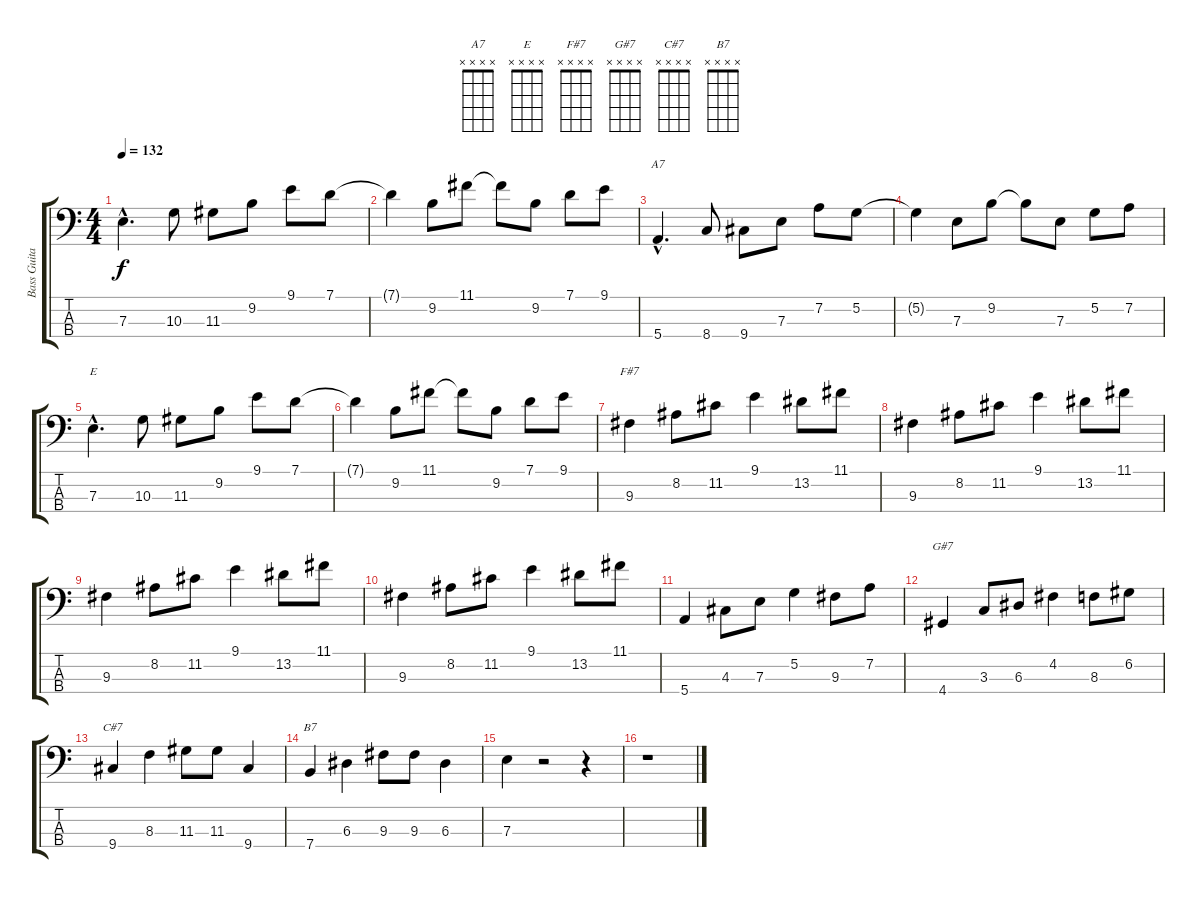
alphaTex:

\track ("Bass Guitar" "Bass Guita") {instrument electricbassfinger}
\staff {score tabs}
\tuning (G2 D2 A1 E1) {hide}
\chord ("A7" x x x x)
\chord ("E" x x x x)
\chord ("F#7" x x x x)
\chord ("G#7" x x x x)
\chord ("C#7" x x x x)
\chord ("B7" x x x x)
\ts (4 4)
\tempo 132
\clef f4
\ks c
7.3{hac}.4{d dy f} 10.3.8 11.3.8 9.2.8 9.1.8 7.1.8 |
7.1{t}.4 9.2.8 11.1.8 11.1{t}.8 9.2.8 7.1.8 9.1.8 |
5.4{hac}.4{d ch "A7"} 8.4.8 9.4.8 7.3.8 7.2.8 5.2.8 |
5.2{t}.4 7.3.8 9.2.8 9.2{t}.8 7.3.8 5.2.8 7.2.8 |
7.3{hac}.4{d ch "E"} 10.3.8 11.3.8 9.2.8 9.1.8 7.1.8 |
7.1{t}.4 9.2.8 11.1.8 11.1{t}.8 9.2.8 7.1.8 9.1.8 |
9.3.4{ch "F#7"} 8.2.8 11.2.8 9.1.4 13.2.8 11.1.8 |
9.3.4 8.2.8 11.2.8 9.1.4 13.2.8 11.1.8 |
9.3.4 8.2.8 11.2.8 9.1.4 13.2.8 11.1.8 |
9.3.4 8.2.8 11.2.8 9.1.4 13.2.8 11.1.8 |
5.4.4 4.3.8 7.3.8 5.2.4 9.3.8 7.2.8 |
4.4.4{ch "G#7"} 3.3.8 6.3.8 4.2.4 8.3.8 6.2.8 |
9.4.4{ch "C#7"} 8.3.4 11.3.8 11.3.8 9.4.4 |
7.4.4{ch "B7"} 6.3.4 9.3.8 9.3.8 6.3.4 |
7.3.4 r.2 r.4 |
r.1
